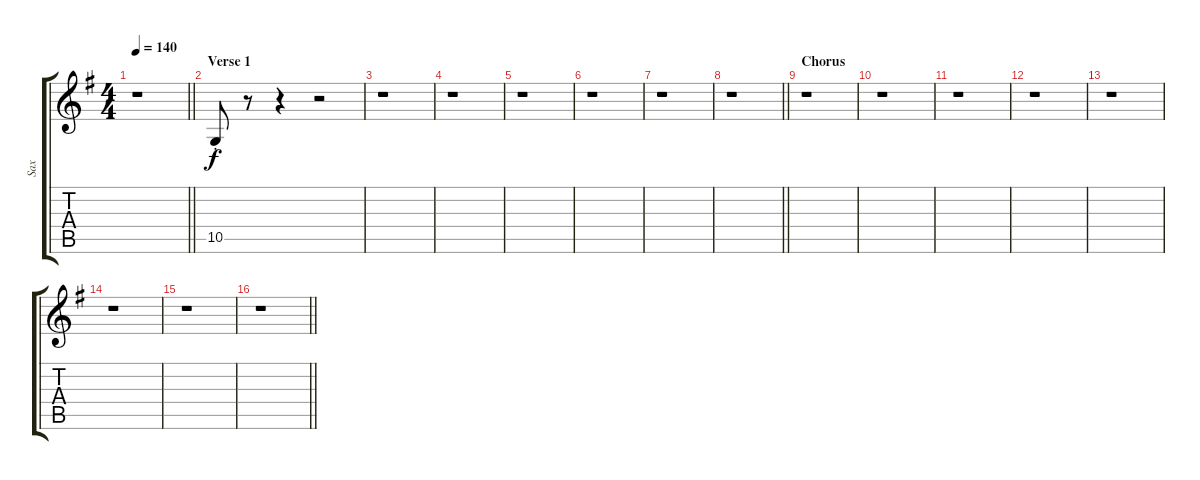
\track ("Sax" "Sax") {instrument tenorsax}
\staff {score tabs}
\tuning (E4 B3 G3 D3 A2 E2) {hide}
\ts (4 4)
\tempo 140
\clef g2
\barLineRight lightlight
\ks g
r.1{dy f} |
\section ("" "Verse 1")
10.5{st}.8 r.8 r.4 r.2 |
r.1 |
r.1 |
r.1 |
r.1 |
r.1 |
\barLineRight lightlight
r.1 |
\section ("" "Chorus")
r.1 |
r.1 |
r.1 |
r.1 |
r.1 |
r.1 |
r.1 |
\barLineRight lightlight
r.1
